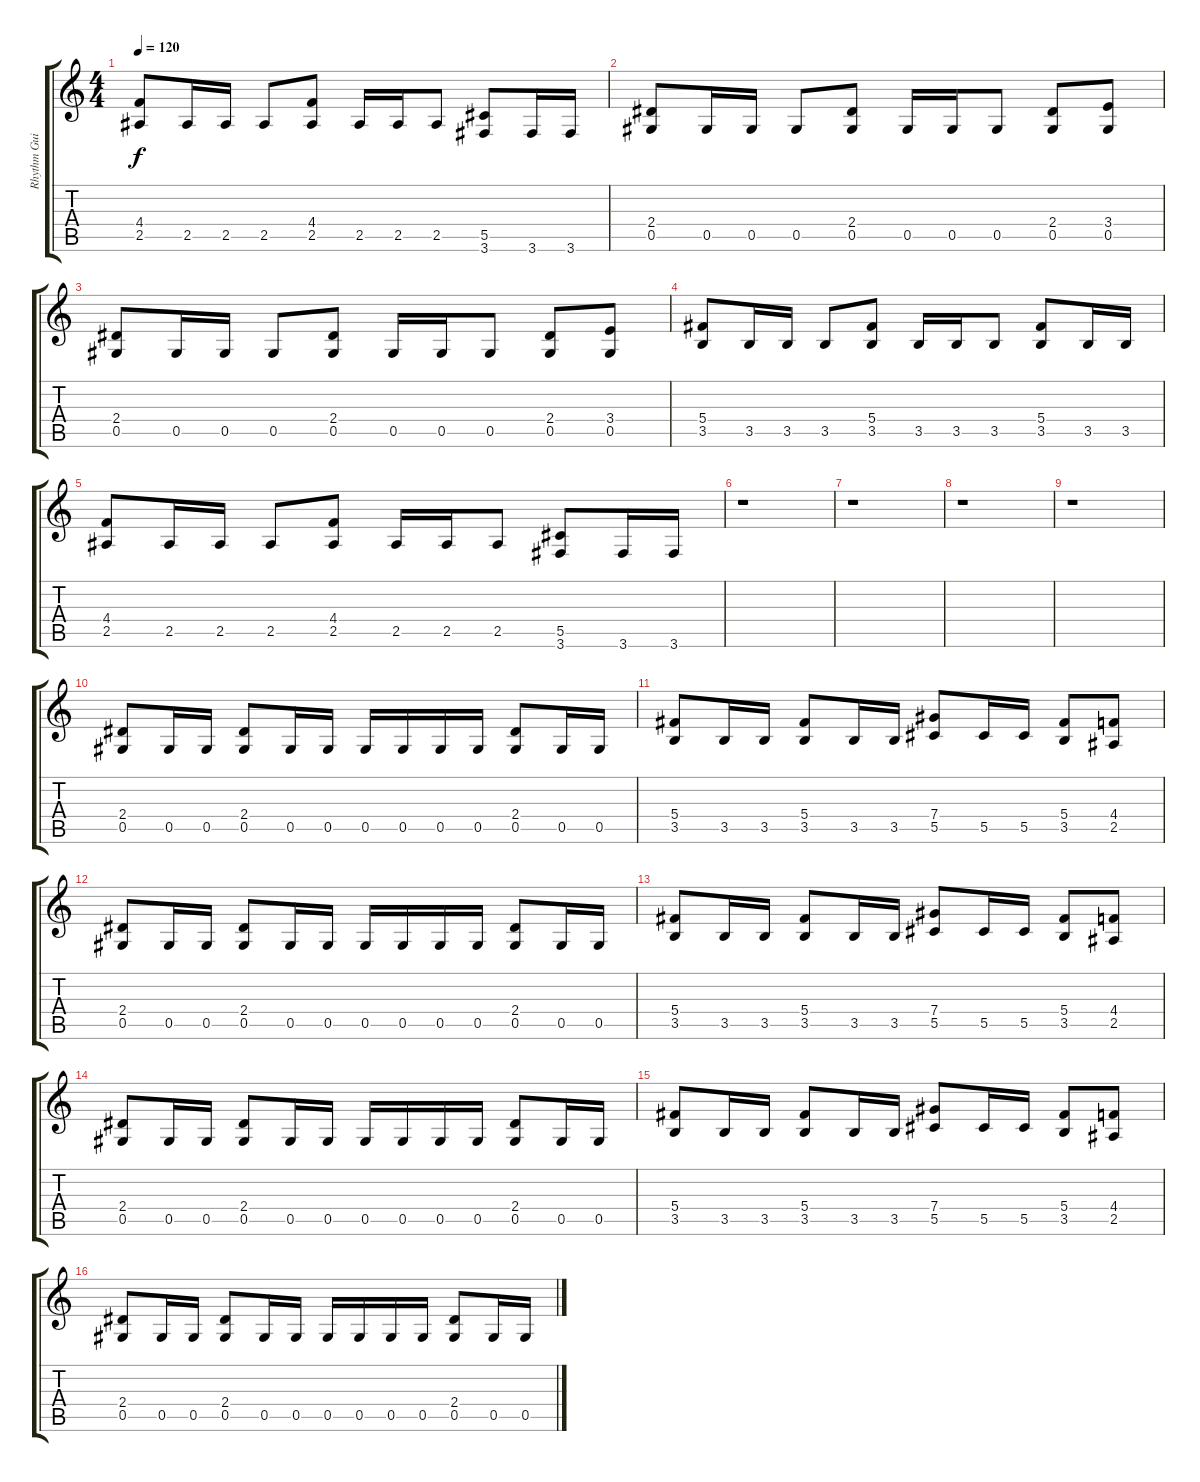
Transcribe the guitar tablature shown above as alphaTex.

\track ("Rhythm Guitar" "Rhythm Gui") {instrument distortionguitar}
\staff {score tabs}
\tuning (Eb4 Bb3 Gb3 Db3 Ab2 Eb2) {hide}
\ts (4 4)
\tempo 120
\clef g2
\ks c
(4.4 2.5).8{dy f} 2.5.16 2.5.16 2.5.8 (4.4 2.5).8 2.5.16 2.5.16 2.5.8 (5.5 3.6).8 3.6.16 3.6.16 |
(2.4 0.5).8 0.5.16 0.5.16 0.5.8 (2.4 0.5).8 0.5.16 0.5.16 0.5.8 (2.4 0.5).8 (3.4 0.5).8 |
(2.4 0.5).8 0.5.16 0.5.16 0.5.8 (2.4 0.5).8 0.5.16 0.5.16 0.5.8 (2.4 0.5).8 (3.4 0.5).8 |
(5.4 3.5).8 3.5.16 3.5.16 3.5.8 (5.4 3.5).8 3.5.16 3.5.16 3.5.8 (5.4 3.5).8 3.5.16 3.5.16 |
(4.4 2.5).8 2.5.16 2.5.16 2.5.8 (4.4 2.5).8 2.5.16 2.5.16 2.5.8 (5.5 3.6).8 3.6.16 3.6.16 |
r.1 |
r.1 |
r.1 |
r.1 |
(2.4 0.5).8 0.5.16 0.5.16 (2.4 0.5).8 0.5.16 0.5.16 0.5.16 0.5.16 0.5.16 0.5.16 (2.4 0.5).8 0.5.16 0.5.16 |
(5.4 3.5).8 3.5.16 3.5.16 (5.4 3.5).8 3.5.16 3.5.16 (7.4 5.5).8 5.5.16 5.5.16 (5.4 3.5).8 (4.4 2.5).8 |
(2.4 0.5).8 0.5.16 0.5.16 (2.4 0.5).8 0.5.16 0.5.16 0.5.16 0.5.16 0.5.16 0.5.16 (2.4 0.5).8 0.5.16 0.5.16 |
(5.4 3.5).8 3.5.16 3.5.16 (5.4 3.5).8 3.5.16 3.5.16 (7.4 5.5).8 5.5.16 5.5.16 (5.4 3.5).8 (4.4 2.5).8 |
(2.4 0.5).8 0.5.16 0.5.16 (2.4 0.5).8 0.5.16 0.5.16 0.5.16 0.5.16 0.5.16 0.5.16 (2.4 0.5).8 0.5.16 0.5.16 |
(5.4 3.5).8 3.5.16 3.5.16 (5.4 3.5).8 3.5.16 3.5.16 (7.4 5.5).8 5.5.16 5.5.16 (5.4 3.5).8 (4.4 2.5).8 |
(2.4 0.5).8 0.5.16 0.5.16 (2.4 0.5).8 0.5.16 0.5.16 0.5.16 0.5.16 0.5.16 0.5.16 (2.4 0.5).8 0.5.16 0.5.16
